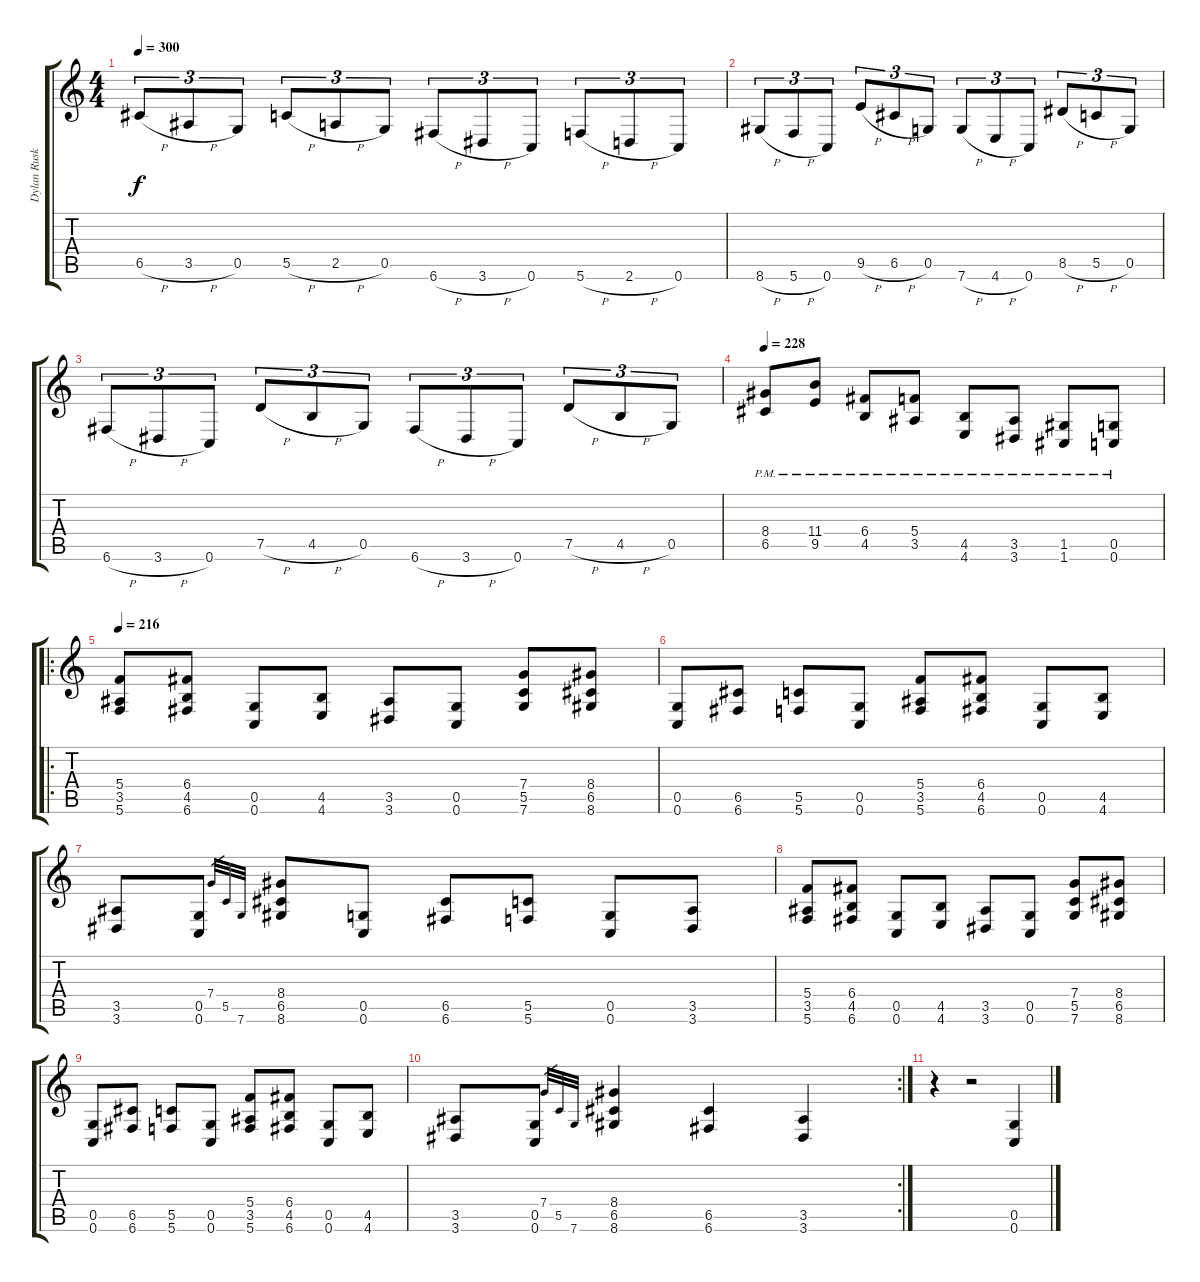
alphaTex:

\track ("Dylan Ruskin" "Dylan Rusk") {instrument distortionguitar}
\staff {score tabs}
\tuning (D4 A3 F3 C3 G2 C2) {hide}
\ts (4 4)
\tempo 300
\clef g2
\ks c
6.5{h}.8{tu (3 2) dy f} 3.5{h}.8{tu (3 2)} 0.5.8{tu (3 2)} 5.5{h}.8{tu (3 2)} 2.5{h}.8{tu (3 2)} 0.5.8{tu (3 2)} 6.6{h}.8{tu (3 2)} 3.6{h}.8{tu (3 2)} 0.6.8{tu (3 2)} 5.6{h}.8{tu (3 2)} 2.6{h}.8{tu (3 2)} 0.6.8{tu (3 2)} |
8.6{h}.8{tu (3 2)} 5.6{h}.8{tu (3 2)} 0.6.8{tu (3 2)} 9.5{h}.8{tu (3 2)} 6.5{h}.8{tu (3 2)} 0.5.8{tu (3 2)} 7.6{h}.8{tu (3 2)} 4.6{h}.8{tu (3 2)} 0.6.8{tu (3 2)} 8.5{h}.8{tu (3 2)} 5.5{h}.8{tu (3 2)} 0.5.8{tu (3 2)} |
6.6{h}.8{tu (3 2)} 3.6{h}.8{tu (3 2)} 0.6.8{tu (3 2)} 7.5{h}.8{tu (3 2)} 4.5{h}.8{tu (3 2)} 0.5.8{tu (3 2)} 6.6{h}.8{tu (3 2)} 3.6{h}.8{tu (3 2)} 0.6.8{tu (3 2)} 7.5{h}.8{tu (3 2)} 4.5{h}.8{tu (3 2)} 0.5.8{tu (3 2)} |
\tempo 228
(8.4{pm} 6.5{pm}).8 (11.4{pm} 9.5{pm}).8 (6.4{pm} 4.5{pm}).8 (5.4{pm} 3.5{pm}).8 (4.5{pm} 4.6{pm}).8 (3.5{pm} 3.6{pm}).8 (1.5{pm} 1.6{pm}).8 (0.5{pm} 0.6{pm}).8 |
\ro
\tempo 216
(5.4 3.5 5.6).8 (6.4 4.5 6.6).8 (0.5 0.6).8 (4.5 4.6).8 (3.5 3.6).8 (0.5 0.6).8 (7.4 5.5 7.6).8 (8.4 6.5 8.6).8 |
(0.5 0.6).8 (6.5 6.6).8 (5.5 5.6).8 (0.5 0.6).8 (5.4 3.5 5.6).8 (6.4 4.5 6.6).8 (0.5 0.6).8 (4.5 4.6).8 |
(3.5 3.6).8 (0.5 0.6).8 7.4.32{gr} 5.5.32{gr} 7.6.32{gr} (8.4 6.5 8.6).8 (0.5 0.6).8 (6.5 6.6).8 (5.5 5.6).8 (0.5 0.6).8 (3.5 3.6).8 |
(5.4 3.5 5.6).8 (6.4 4.5 6.6).8 (0.5 0.6).8 (4.5 4.6).8 (3.5 3.6).8 (0.5 0.6).8 (7.4 5.5 7.6).8 (8.4 6.5 8.6).8 |
(0.5 0.6).8 (6.5 6.6).8 (5.5 5.6).8 (0.5 0.6).8 (5.4 3.5 5.6).8 (6.4 4.5 6.6).8 (0.5 0.6).8 (4.5 4.6).8 |
\rc 2
(3.5 3.6).8 (0.5 0.6).8 7.4.32{gr} 5.5.32{gr} 7.6.32{gr} (8.4 6.5 8.6).4 (6.5 6.6).4 (3.5 3.6).4 |
r.4 r.2 (0.5 0.6).4
